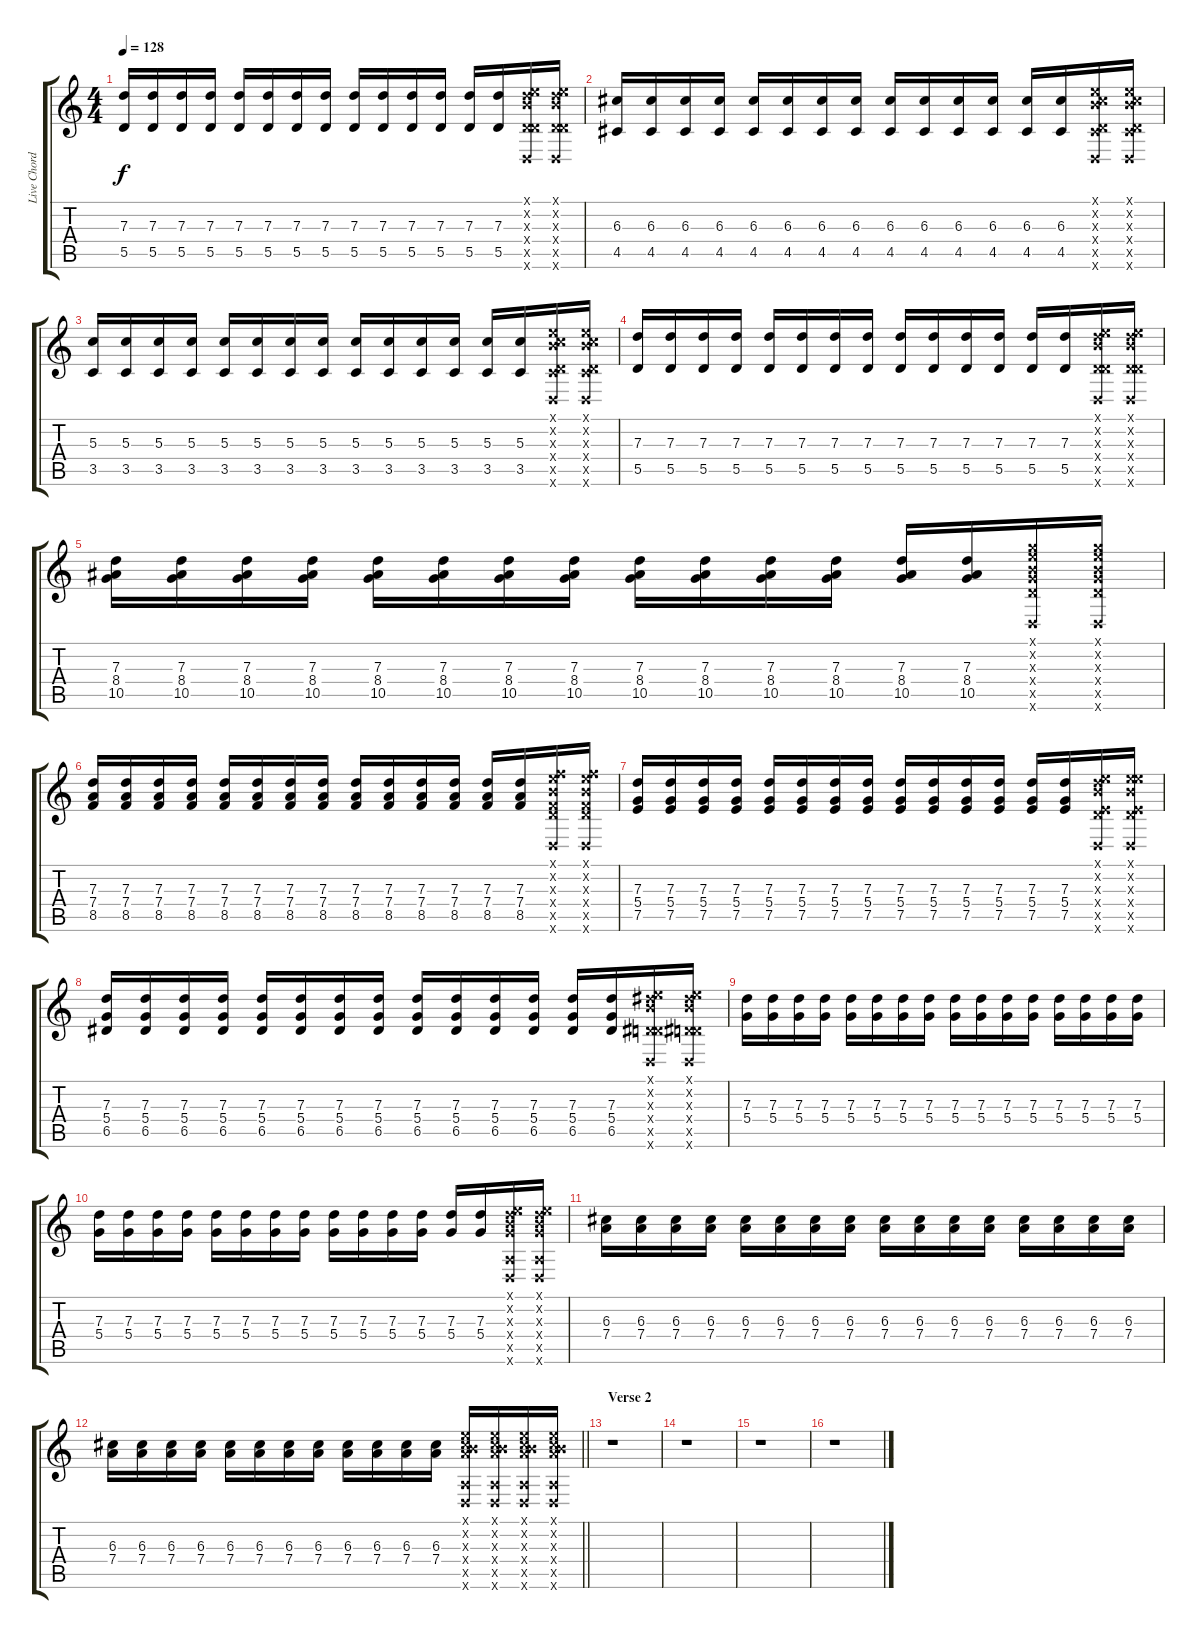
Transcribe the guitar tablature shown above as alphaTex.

\track ("Live Chords" "Live Chord") {mute instrument distortionguitar}
\staff {score tabs}
\tuning (E4 B3 G3 D3 A2 D2) {hide}
\ts (4 4)
\tempo 128
\clef g2
\ks c
(7.3 5.5).16{dy f} (7.3 5.5).16 (7.3 5.5).16 (7.3 5.5).16 (7.3 5.5).16 (7.3 5.5).16 (7.3 5.5).16 (7.3 5.5).16 (7.3 5.5).16 (7.3 5.5).16 (7.3 5.5).16 (7.3 5.5).16 (7.3 5.5).16 (7.3 5.5).16 (0.1{x} 0.2{x} 7.3{x} 0.4{x} 5.5{x} 0.6{x}).16 (0.1{x} 0.2{x} 7.3{x} 0.4{x} 5.5{x} 0.6{x}).16 |
(6.3 4.5).16 (6.3 4.5).16 (6.3 4.5).16 (6.3 4.5).16 (6.3 4.5).16 (6.3 4.5).16 (6.3 4.5).16 (6.3 4.5).16 (6.3 4.5).16 (6.3 4.5).16 (6.3 4.5).16 (6.3 4.5).16 (6.3 4.5).16 (6.3 4.5).16 (0.1{x} 0.2{x} 6.3{x} 0.4{x} 4.5{x} 0.6{x}).16 (0.1{x} 0.2{x} 6.3{x} 0.4{x} 4.5{x} 0.6{x}).16 |
(5.3 3.5).16 (5.3 3.5).16 (5.3 3.5).16 (5.3 3.5).16 (5.3 3.5).16 (5.3 3.5).16 (5.3 3.5).16 (5.3 3.5).16 (5.3 3.5).16 (5.3 3.5).16 (5.3 3.5).16 (5.3 3.5).16 (5.3 3.5).16 (5.3 3.5).16 (0.1{x} 0.2{x} 5.3{x} 0.4{x} 3.5{x} 0.6{x}).16 (0.1{x} 0.2{x} 5.3{x} 0.4{x} 3.5{x} 0.6{x}).16 |
(7.3 5.5).16 (7.3 5.5).16 (7.3 5.5).16 (7.3 5.5).16 (7.3 5.5).16 (7.3 5.5).16 (7.3 5.5).16 (7.3 5.5).16 (7.3 5.5).16 (7.3 5.5).16 (7.3 5.5).16 (7.3 5.5).16 (7.3 5.5).16 (7.3 5.5).16 (0.1{x} 0.2{x} 7.3{x} 0.4{x} 5.5{x} 0.6{x}).16 (0.1{x} 0.2{x} 7.3{x} 0.4{x} 5.5{x} 0.6{x}).16 |
(7.3 8.4 10.5).16 (7.3 8.4 10.5).16 (7.3 8.4 10.5).16 (7.3 8.4 10.5).16 (7.3 8.4 10.5).16 (7.3 8.4 10.5).16 (7.3 8.4 10.5).16 (7.3 8.4 10.5).16 (7.3 8.4 10.5).16 (7.3 8.4 10.5).16 (7.3 8.4 10.5).16 (7.3 8.4 10.5).16 (7.3 8.4 10.5).16 (7.3 8.4 10.5).16 (0.1{x} 0.2{x} 12.3{x} 0.4{x} 10.5{x} 0.6{x}).16 (0.1{x} 0.2{x} 12.3{x} 0.4{x} 10.5{x} 0.6{x}).16 |
(7.3 7.4 8.5).16 (7.3 7.4 8.5).16 (7.3 7.4 8.5).16 (7.3 7.4 8.5).16 (7.3 7.4 8.5).16 (7.3 7.4 8.5).16 (7.3 7.4 8.5).16 (7.3 7.4 8.5).16 (7.3 7.4 8.5).16 (7.3 7.4 8.5).16 (7.3 7.4 8.5).16 (7.3 7.4 8.5).16 (7.3 7.4 8.5).16 (7.3 7.4 8.5).16 (0.1{x} 0.2{x} 10.3{x} 0.4{x} 8.5{x} 0.6{x}).16 (0.1{x} 0.2{x} 10.3{x} 0.4{x} 8.5{x} 0.6{x}).16 |
(7.3 5.4 7.5).16 (7.3 5.4 7.5).16 (7.3 5.4 7.5).16 (7.3 5.4 7.5).16 (7.3 5.4 7.5).16 (7.3 5.4 7.5).16 (7.3 5.4 7.5).16 (7.3 5.4 7.5).16 (7.3 5.4 7.5).16 (7.3 5.4 7.5).16 (7.3 5.4 7.5).16 (7.3 5.4 7.5).16 (7.3 5.4 7.5).16 (7.3 5.4 7.5).16 (0.1{x} 0.2{x} 7.3{x} 0.4{x} 7.5{x} 0.6{x}).16 (0.1{x} 0.2{x} 9.3{x} 0.4{x} 7.5{x} 0.6{x}).16 |
(7.3 5.4 6.5).16 (7.3 5.4 6.5).16 (7.3 5.4 6.5).16 (7.3 5.4 6.5).16 (7.3 5.4 6.5).16 (7.3 5.4 6.5).16 (7.3 5.4 6.5).16 (7.3 5.4 6.5).16 (7.3 5.4 6.5).16 (7.3 5.4 6.5).16 (7.3 5.4 6.5).16 (7.3 5.4 6.5).16 (7.3 5.4 6.5).16 (7.3 5.4 6.5).16 (0.1{x} 0.2{x} 8.3{x} 0.4{x} 6.5{x} 0.6{x}).16 (0.1{x} 0.2{x} 8.3{x} 0.4{x} 6.5{x} 0.6{x}).16 |
(7.3 5.4).16 (7.3 5.4).16 (7.3 5.4).16 (7.3 5.4).16 (7.3 5.4).16 (7.3 5.4).16 (7.3 5.4).16 (7.3 5.4).16 (7.3 5.4).16 (7.3 5.4).16 (7.3 5.4).16 (7.3 5.4).16 (7.3 5.4).16 (7.3 5.4).16 (7.3 5.4).16 (7.3 5.4).16 |
(7.3 5.4).16 (7.3 5.4).16 (7.3 5.4).16 (7.3 5.4).16 (7.3 5.4).16 (7.3 5.4).16 (7.3 5.4).16 (7.3 5.4).16 (7.3 5.4).16 (7.3 5.4).16 (7.3 5.4).16 (7.3 5.4).16 (7.3 5.4).16 (7.3 5.4).16 (0.1{x} 0.2{x} 7.3{x} 5.4{x} 0.5{x} 0.6{x}).16 (0.1{x} 0.2{x} 7.3{x} 5.4{x} 0.5{x} 0.6{x}).16 |
(6.3 7.4).16 (6.3 7.4).16 (6.3 7.4).16 (6.3 7.4).16 (6.3 7.4).16 (6.3 7.4).16 (6.3 7.4).16 (6.3 7.4).16 (6.3 7.4).16 (6.3 7.4).16 (6.3 7.4).16 (6.3 7.4).16 (6.3 7.4).16 (6.3 7.4).16 (6.3 7.4).16 (6.3 7.4).16 |
\barLineRight lightlight
(6.3 7.4).16 (6.3 7.4).16 (6.3 7.4).16 (6.3 7.4).16 (6.3 7.4).16 (6.3 7.4).16 (6.3 7.4).16 (6.3 7.4).16 (6.3 7.4).16 (6.3 7.4).16 (6.3 7.4).16 (6.3 7.4).16 (0.1{x} 0.2{x} 6.3{x} 7.4{x} 0.5{x} 0.6{x}).16 (0.1{x} 0.2{x} 6.3{x} 7.4{x} 0.5{x} 0.6{x}).16 (0.1{x} 0.2{x} 6.3{x} 7.4{x} 0.5{x} 0.6{x}).16 (0.1{x} 0.2{x} 6.3{x} 7.4{x} 0.5{x} 0.6{x}).16 |
\section ("" "Verse 2")
r.1 |
r.1 |
r.1 |
r.1
